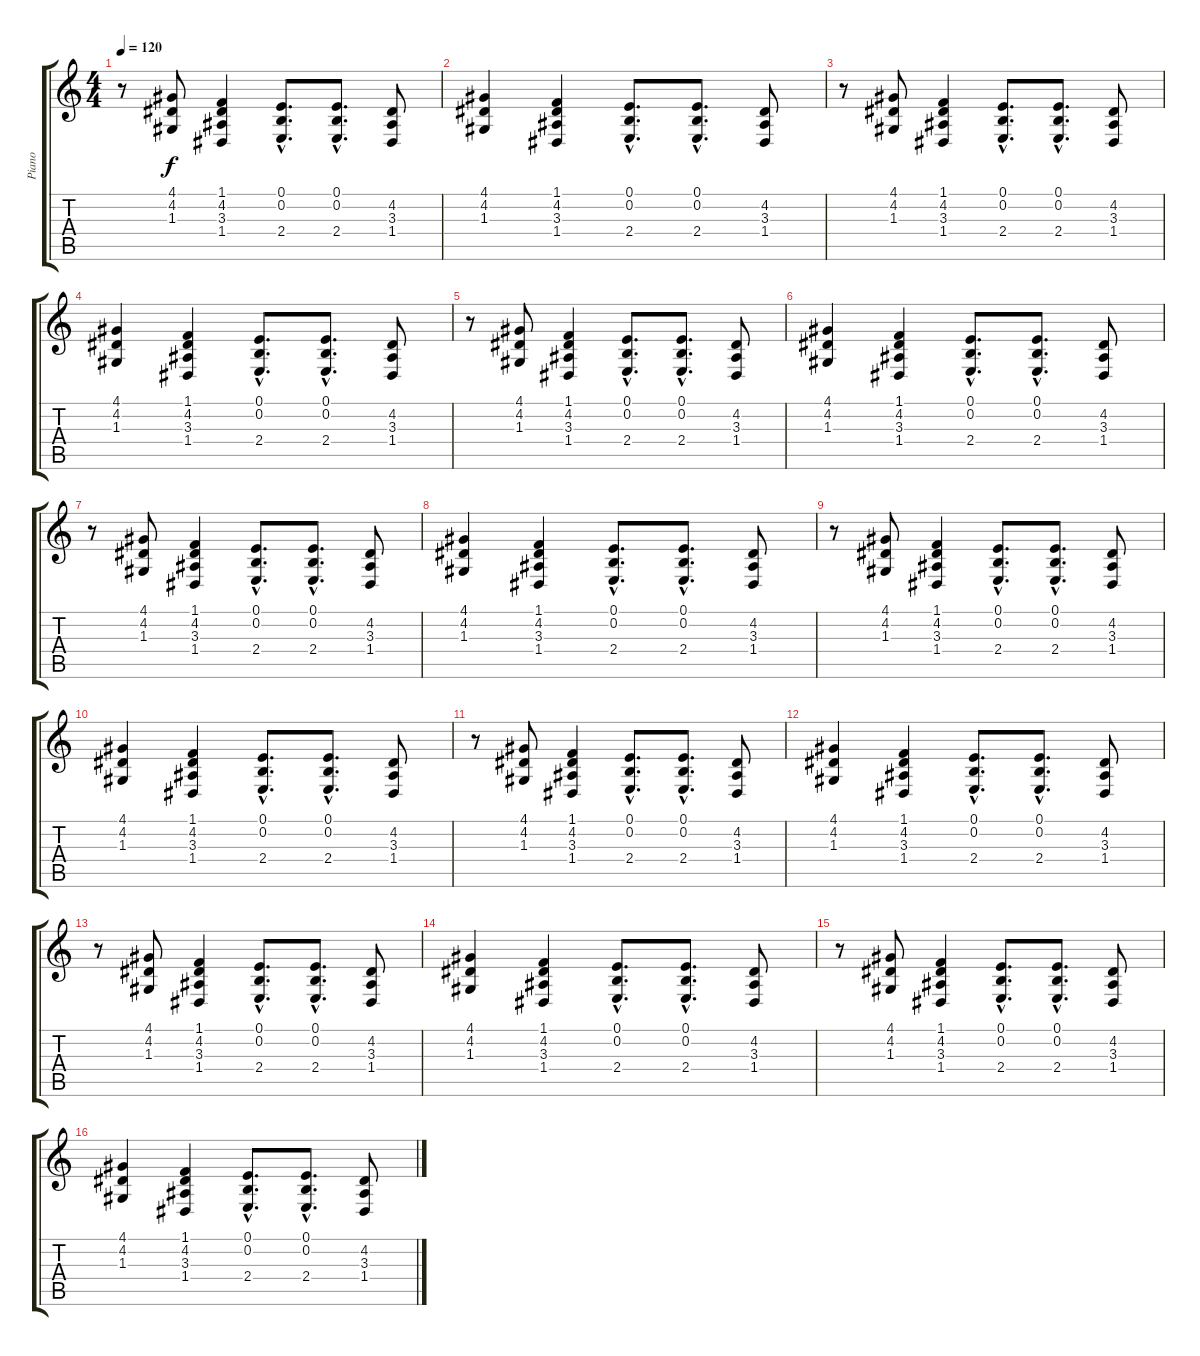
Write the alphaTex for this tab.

\track ("Piano" "Piano") {instrument brightacousticpiano}
\staff {score tabs}
\tuning (E4 B3 G3 D3 A2 E2) {hide}
\ts (4 4)
\tempo 120
\clef g2
\ks c
r.8{dy f} (4.1 4.2 1.3).8 (1.1 4.2 3.3 1.4).4 (0.1{hac} 0.2{hac} 2.4{hac}).8{d} (0.1{hac} 0.2{hac} 2.4{hac}).8{d} (4.2 3.3 1.4).8 |
(4.1 4.2 1.3).4 (1.1 4.2 3.3 1.4).4 (0.1{hac} 0.2{hac} 2.4{hac}).8{d} (0.1{hac} 0.2{hac} 2.4{hac}).8{d} (4.2 3.3 1.4).8 |
r.8 (4.1 4.2 1.3).8 (1.1 4.2 3.3 1.4).4 (0.1{hac} 0.2{hac} 2.4{hac}).8{d} (0.1{hac} 0.2{hac} 2.4{hac}).8{d} (4.2 3.3 1.4).8 |
(4.1 4.2 1.3).4 (1.1 4.2 3.3 1.4).4 (0.1{hac} 0.2{hac} 2.4{hac}).8{d} (0.1{hac} 0.2{hac} 2.4{hac}).8{d} (4.2 3.3 1.4).8 |
r.8 (4.1 4.2 1.3).8 (1.1 4.2 3.3 1.4).4 (0.1{hac} 0.2{hac} 2.4{hac}).8{d} (0.1{hac} 0.2{hac} 2.4{hac}).8{d} (4.2 3.3 1.4).8 |
(4.1 4.2 1.3).4 (1.1 4.2 3.3 1.4).4 (0.1{hac} 0.2{hac} 2.4{hac}).8{d} (0.1{hac} 0.2{hac} 2.4{hac}).8{d} (4.2 3.3 1.4).8 |
r.8 (4.1 4.2 1.3).8 (1.1 4.2 3.3 1.4).4 (0.1{hac} 0.2{hac} 2.4{hac}).8{d} (0.1{hac} 0.2{hac} 2.4{hac}).8{d} (4.2 3.3 1.4).8 |
(4.1 4.2 1.3).4 (1.1 4.2 3.3 1.4).4 (0.1{hac} 0.2{hac} 2.4{hac}).8{d} (0.1{hac} 0.2{hac} 2.4{hac}).8{d} (4.2 3.3 1.4).8 |
r.8 (4.1 4.2 1.3).8 (1.1 4.2 3.3 1.4).4 (0.1{hac} 0.2{hac} 2.4{hac}).8{d} (0.1{hac} 0.2{hac} 2.4{hac}).8{d} (4.2 3.3 1.4).8 |
(4.1 4.2 1.3).4 (1.1 4.2 3.3 1.4).4 (0.1{hac} 0.2{hac} 2.4{hac}).8{d} (0.1{hac} 0.2{hac} 2.4{hac}).8{d} (4.2 3.3 1.4).8 |
r.8 (4.1 4.2 1.3).8 (1.1 4.2 3.3 1.4).4 (0.1{hac} 0.2{hac} 2.4{hac}).8{d} (0.1{hac} 0.2{hac} 2.4{hac}).8{d} (4.2 3.3 1.4).8 |
(4.1 4.2 1.3).4 (1.1 4.2 3.3 1.4).4 (0.1{hac} 0.2{hac} 2.4{hac}).8{d} (0.1{hac} 0.2{hac} 2.4{hac}).8{d} (4.2 3.3 1.4).8 |
r.8 (4.1 4.2 1.3).8 (1.1 4.2 3.3 1.4).4 (0.1{hac} 0.2{hac} 2.4{hac}).8{d} (0.1{hac} 0.2{hac} 2.4{hac}).8{d} (4.2 3.3 1.4).8 |
(4.1 4.2 1.3).4 (1.1 4.2 3.3 1.4).4 (0.1{hac} 0.2{hac} 2.4{hac}).8{d} (0.1{hac} 0.2{hac} 2.4{hac}).8{d} (4.2 3.3 1.4).8 |
r.8 (4.1 4.2 1.3).8 (1.1 4.2 3.3 1.4).4 (0.1{hac} 0.2{hac} 2.4{hac}).8{d} (0.1{hac} 0.2{hac} 2.4{hac}).8{d} (4.2 3.3 1.4).8 |
(4.1 4.2 1.3).4 (1.1 4.2 3.3 1.4).4 (0.1{hac} 0.2{hac} 2.4{hac}).8{d} (0.1{hac} 0.2{hac} 2.4{hac}).8{d} (4.2 3.3 1.4).8
